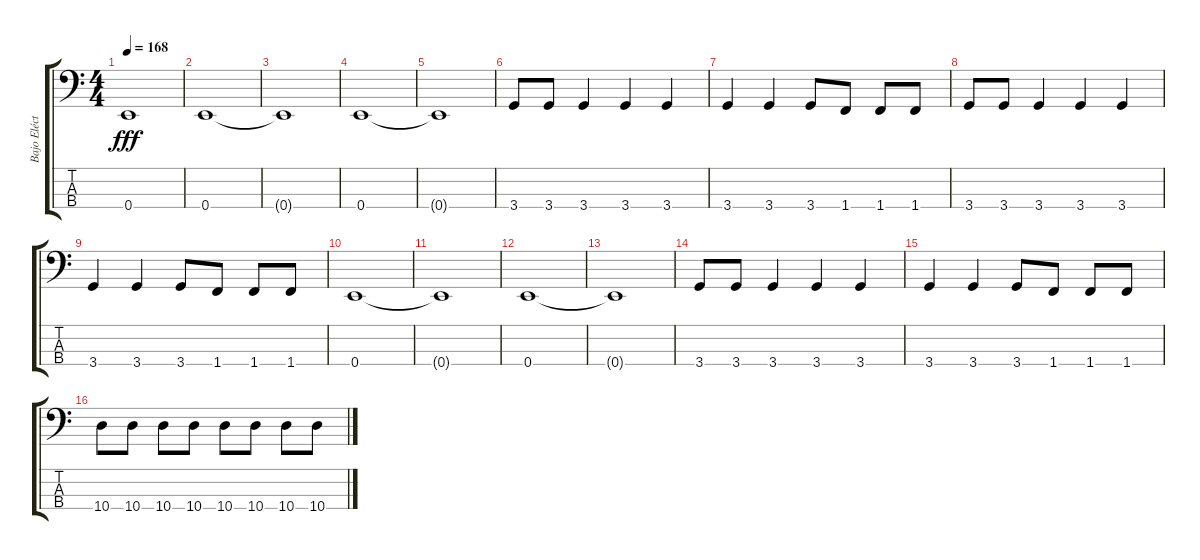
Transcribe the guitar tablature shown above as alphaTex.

\track ("Bajo Eléctrico" "Bajo Eléct") {instrument electricbasspick}
\staff {score tabs}
\tuning (G2 D2 A1 E1) {hide}
\ts (4 4)
\tempo 168
\clef f4
\ks c
0.4.1{dy fff} |
0.4.1 |
0.4{t}.1 |
0.4.1 |
0.4{t}.1 |
3.4.8 3.4.8 3.4.4 3.4.4 3.4.4 |
3.4.4 3.4.4 3.4.8 1.4.8 1.4.8 1.4.8 |
3.4.8 3.4.8 3.4.4 3.4.4 3.4.4 |
3.4.4 3.4.4 3.4.8 1.4.8 1.4.8 1.4.8 |
0.4.1 |
0.4{t}.1 |
0.4.1 |
0.4{t}.1 |
3.4.8 3.4.8 3.4.4 3.4.4 3.4.4 |
3.4.4 3.4.4 3.4.8 1.4.8 1.4.8 1.4.8 |
10.4.8 10.4.8 10.4.8 10.4.8 10.4.8 10.4.8 10.4.8 10.4.8
